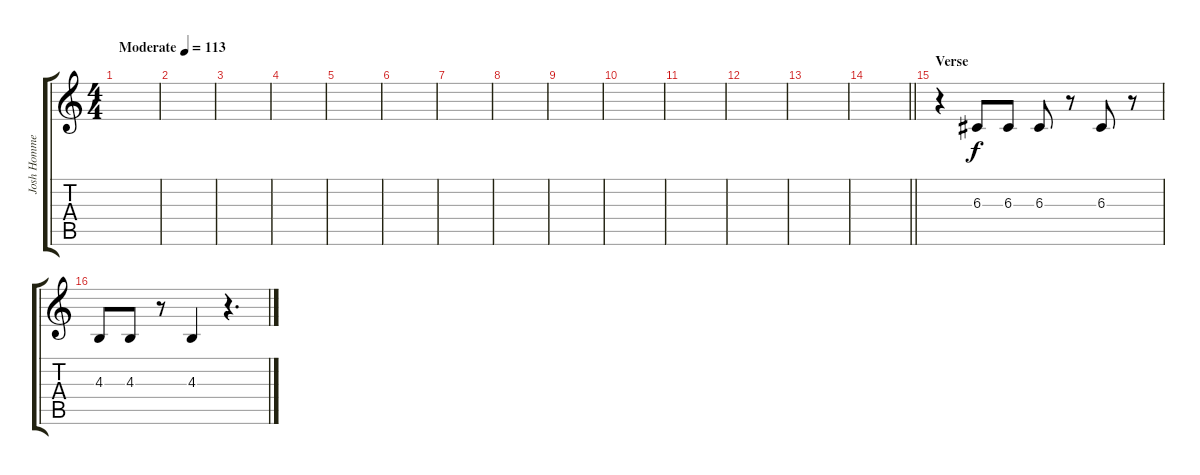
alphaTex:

\track ("Josh Homme Vocal" "Josh Homme") {instrument tenorsax}
\staff {score tabs}
\tuning (E4 B3 G3 D3 A2 E2) {hide}
\ts (4 4)
\tempo (113 "Moderate")
\clef g2
\ks c
|
|
|
|
|
|
|
|
|
|
|
|
|
\barLineRight lightlight
|
\section ("" "Verse")
r.4 6.3.8 6.3.8 6.3.8 r.8 6.3.8 r.8 |
4.3.8 4.3.8 r.8 4.3.4 r.4{d}
